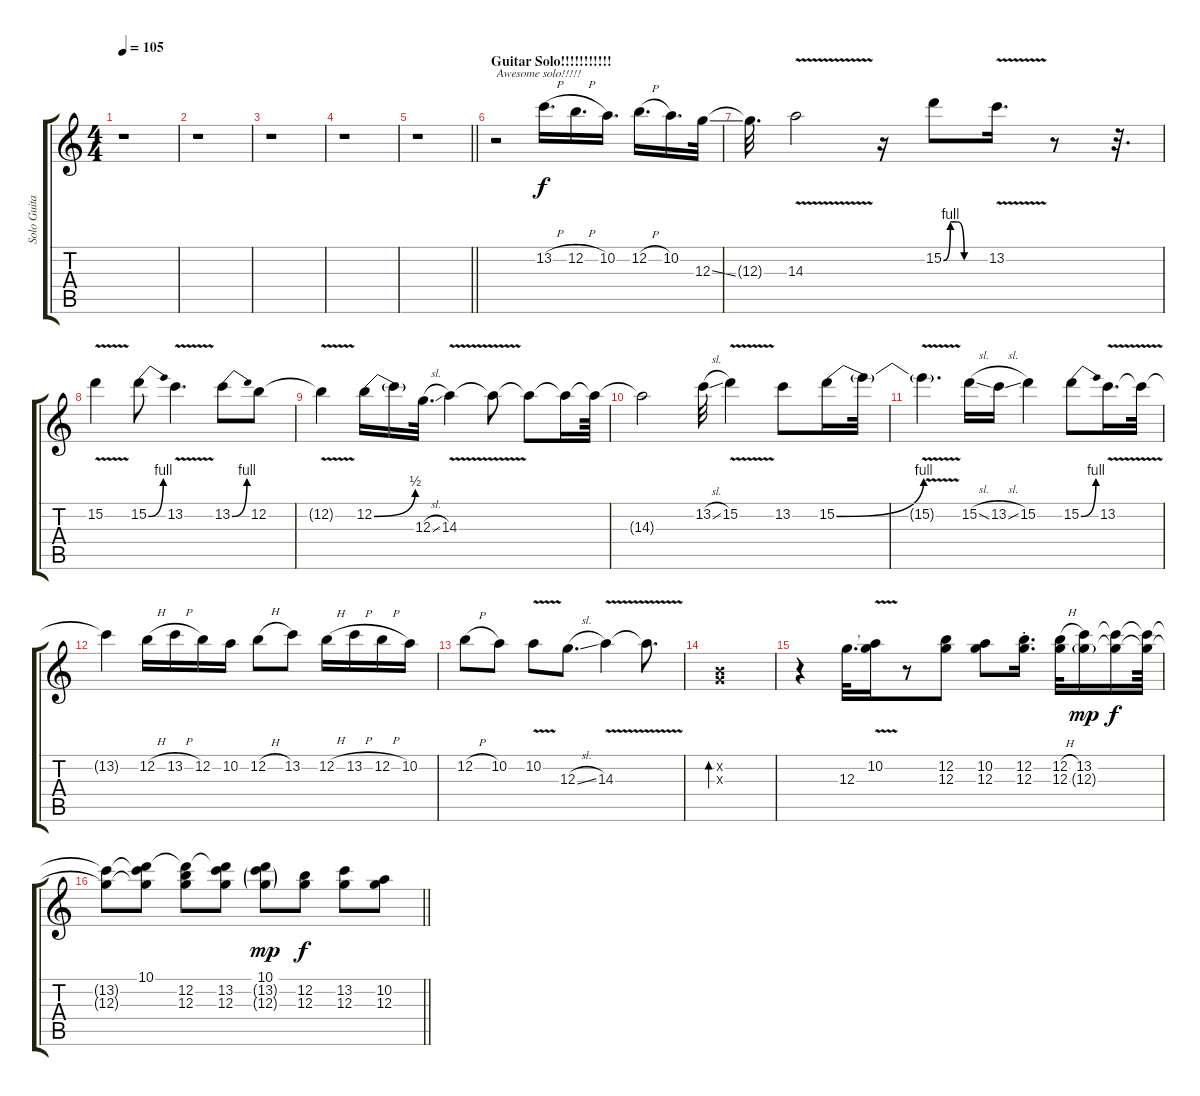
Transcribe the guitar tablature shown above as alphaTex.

\track ("Solo Guitar" "Solo Guita") {instrument distortionguitar}
\staff {score tabs}
\tuning (E4 B3 G3 D3 A2 E2) {hide}
\ts (4 4)
\tempo 105
\clef g2
\ks c
r.1{dy f} |
r.1 |
r.1 |
r.1 |
\barLineRight lightlight
r.1 |
\section ("" "Guitar Solo!!!!!!!!!!!")
r.2{txt "Awesome solo!!!!!"} 13.2{h}.16{d} 12.2{h}.16{d} 10.2.16{d} 12.2{h}.16{d} 10.2.16{d} 12.3{ss}.32 |
12.3{t}.32{d} 14.3{v}.2 r.16 15.2{be (custom 0 0 10 4 20 4 30 0 60 0)}.8 13.2{v}.16{d} r.8 r.32{d} |
15.2{v}.4 15.2{be (bend 0 0 60 4)}.8 13.2{v}.4{d} 13.2{be (bend 0 0 60 4)}.8 12.2.8 |
12.2{v t}.4 12.2{be (bend 0 0 60 2)}.16 12.2{t}.16 12.3{sl}.32{d} 14.3{v}.4 14.3{t}.8 14.3{t}.8 14.3{t}.16 14.3{t}.64 |
14.3{t}.2 13.2{sl}.32 15.2{v}.4 13.2.8 15.2{be (bend 0 0 60 4)}.16 15.2{t}.32 |
15.2{v t}.4{d} 15.2{sl}.16 13.2{sl}.16 15.2.4 15.2{be (bend 0 0 60 4)}.8 13.2{v}.16{d} 13.2{t}.32 |
13.2{t}.4 12.2{h}.16 13.2{h}.16 12.2.16 10.2.16 12.2{h}.8 13.2.8 12.2{h}.16 13.2{h}.16 12.2{h}.16 10.2.16 |
12.2{h}.8 10.2.8 10.2{v}.8 12.3{sl}.8{d} 14.3{v}.4 14.3{t}.8{d} |
(0.2{x} 0.3{x}).1{bd 240} |
r.4 12.3.32{d} (10.2{v} 12.3{t}).16 r.8 (12.2 12.3).8 (10.2 12.3).8 (12.2{st} 12.3{st}).16{d} (12.2{h} 12.3).32 (13.2 12.3{g}).16{dy mp} (13.2{t} 12.3{t}).16{dy f} (13.2{t} 12.3{t}).64 |
\barLineRight lightlight
(13.2{t} 12.3{t}).8 (10.1 13.2{t} 12.3{t}).8 (10.1{t} 12.2 12.3).8 (10.1{t} 13.2 12.3).8 (10.1 13.2{g} 12.3{g}).8{dy mp} (12.2 12.3).8{dy f} (13.2 12.3).8 (10.2 12.3).8
